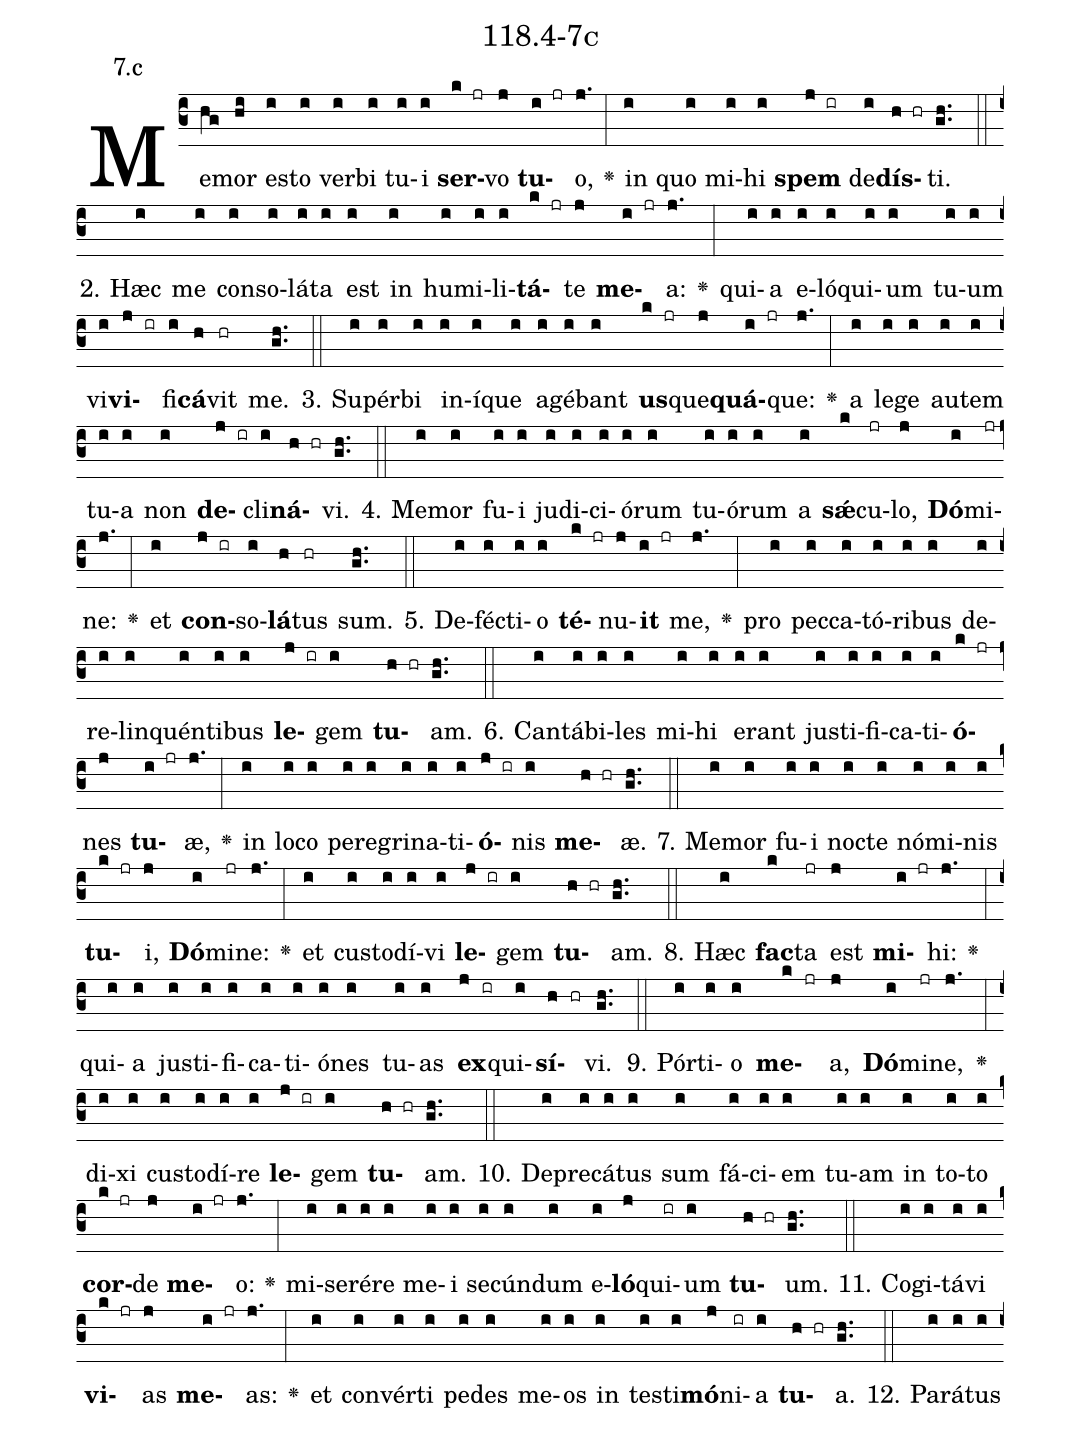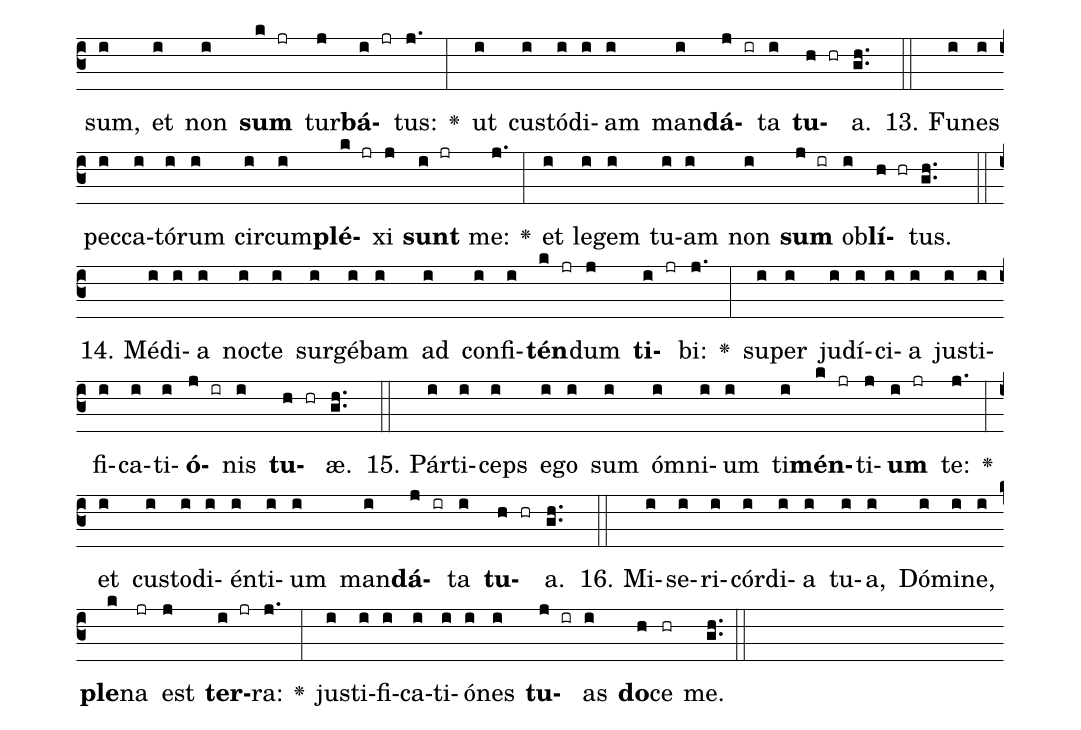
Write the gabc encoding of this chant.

name: 118.4-7c;
annotation: 7.c;
%%
(c3)Me(hg)mor(hi) es(i)to(i) ver(i)bi(i) tu(i)i(i) <b>ser</b>(k jr)vo(j) <b>tu</b>(i jr)o,(j.) <v>\greheightstar</v>(:) in(i) quo(i) mi(i)hi(i) <b>spem</b>(j ir) de(i)<b>dís</b>(h hr)ti.(gh..) (::)
2. Hæc(i) me(i) con(i)so(i)lá(i)ta(i) est(i) in(i) hu(i)mi(i)li(i)<b>tá</b>(k jr)te(j) <b>me</b>(i jr)a:(j.) <v>\greheightstar</v>(:) qui(i)a(i) e(i)ló(i)qui(i)um(i) tu(i)um(i) vi(i)<b>vi</b>(j ir)fi(i)<b>cá</b>(h)vit(hr) me.(gh..) (::)
3. Su(i)pér(i)bi(i) in(i)í(i)que(i) a(i)gé(i)bant(i) <b>us</b>(k jr)que(j)<b>quá</b>(i jr)que:(j.) <v>\greheightstar</v>(:) a(i) le(i)ge(i) au(i)tem(i) tu(i)a(i) non(i) <b>de</b>(j ir)cli(i)<b>ná</b>(h hr)vi.(gh..) (::)
4. Me(i)mor(i) fu(i)i(i) ju(i)di(i)ci(i)ó(i)rum(i) tu(i)ó(i)rum(i) a(i) <b>sǽ</b>(k)cu(jr)lo,(j) <b>Dó</b>(i)mi(jr)ne:(j.) <v>\greheightstar</v>(:) et(i) <b>con</b>(j ir)so(i)<b>lá</b>(h)tus(hr) sum.(gh..) (::)
5. De(i)féc(i)ti(i)o(i) <b>té</b>(k jr)nu(j)<b>it</b>(i jr) me,(j.) <v>\greheightstar</v>(:) pro(i) pec(i)ca(i)tó(i)ri(i)bus(i) de(i)re(i)lin(i)quén(i)ti(i)bus(i) <b>le</b>(j ir)gem(i) <b>tu</b>(h hr)am.(gh..) (::)
6. Can(i)tá(i)bi(i)les(i) mi(i)hi(i) e(i)rant(i) jus(i)ti(i)fi(i)ca(i)ti(i)<b>ó</b>(k jr)nes(j) <b>tu</b>(i jr)æ,(j.) <v>\greheightstar</v>(:) in(i) lo(i)co(i) per(i)e(i)gri(i)na(i)ti(i)<b>ó</b>(j ir)nis(i) <b>me</b>(h hr)æ.(gh..) (::)
7. Me(i)mor(i) fu(i)i(i) noc(i)te(i) nó(i)mi(i)nis(i) <b>tu</b>(k jr)i,(j) <b>Dó</b>(i)mi(jr)ne:(j.) <v>\greheightstar</v>(:) et(i) cus(i)to(i)dí(i)vi(i) <b>le</b>(j ir)gem(i) <b>tu</b>(h hr)am.(gh..) (::)
8. Hæc(i) <b>fac</b>(k)ta(jr) est(j) <b>mi</b>(i jr)hi:(j.) <v>\greheightstar</v>(:) qui(i)a(i) jus(i)ti(i)fi(i)ca(i)ti(i)ó(i)nes(i) tu(i)as(i) <b>ex</b>(j ir)qui(i)<b>sí</b>(h hr)vi.(gh..) (::)
9. Pór(i)ti(i)o(i) <b>me</b>(k jr)a,(j) <b>Dó</b>(i)mi(jr)ne,(j.) <v>\greheightstar</v>(:) di(i)xi(i) cus(i)to(i)dí(i)re(i) <b>le</b>(j ir)gem(i) <b>tu</b>(h hr)am.(gh..) (::)
10. De(i)pre(i)cá(i)tus(i) sum(i) fá(i)ci(i)em(i) tu(i)am(i) in(i) to(i)to(i) <b>cor</b>(k jr)de(j) <b>me</b>(i jr)o:(j.) <v>\greheightstar</v>(:) mi(i)se(i)ré(i)re(i) me(i)i(i) se(i)cún(i)dum(i) e(i)<b>ló</b>(j)qui(ir)um(i) <b>tu</b>(h hr)um.(gh..) (::)
11. Co(i)gi(i)tá(i)vi(i) <b>vi</b>(k jr)as(j) <b>me</b>(i jr)as:(j.) <v>\greheightstar</v>(:) et(i) con(i)vér(i)ti(i) pe(i)des(i) me(i)os(i) in(i) tes(i)ti(i)<b>mó</b>(j)ni(ir)a(i) <b>tu</b>(h hr)a.(gh..) (::)
12. Pa(i)rá(i)tus(i) sum,(i) et(i) non(i) <b>sum</b>(k jr) tur(j)<b>bá</b>(i jr)tus:(j.) <v>\greheightstar</v>(:) ut(i) cus(i)tó(i)di(i)am(i) man(i)<b>dá</b>(j ir)ta(i) <b>tu</b>(h hr)a.(gh..) (::)
13. Fu(i)nes(i) pec(i)ca(i)tó(i)rum(i) cir(i)cum(i)<b>plé</b>(k jr)xi(j) <b>sunt</b>(i jr) me:(j.) <v>\greheightstar</v>(:) et(i) le(i)gem(i) tu(i)am(i) non(i) <b>sum</b>(j ir) ob(i)<b>lí</b>(h hr)tus.(gh..) (::)
14. Mé(i)di(i)a(i) noc(i)te(i) sur(i)gé(i)bam(i) ad(i) con(i)fi(i)<b>tén</b>(k jr)dum(j) <b>ti</b>(i jr)bi:(j.) <v>\greheightstar</v>(:) su(i)per(i) ju(i)dí(i)ci(i)a(i) jus(i)ti(i)fi(i)ca(i)ti(i)<b>ó</b>(j ir)nis(i) <b>tu</b>(h hr)æ.(gh..) (::)
15. Pár(i)ti(i)ceps(i) e(i)go(i) sum(i) óm(i)ni(i)um(i) ti(i)<b>mén</b>(k jr)ti(j)<b>um</b>(i jr) te:(j.) <v>\greheightstar</v>(:) et(i) cus(i)to(i)di(i)én(i)ti(i)um(i) man(i)<b>dá</b>(j ir)ta(i) <b>tu</b>(h hr)a.(gh..) (::)
16. Mi(i)se(i)ri(i)cór(i)di(i)a(i) tu(i)a,(i) Dó(i)mi(i)ne,(i) <b>ple</b>(k)na(jr) est(j) <b>ter</b>(i jr)ra:(j.) <v>\greheightstar</v>(:) jus(i)ti(i)fi(i)ca(i)ti(i)ó(i)nes(i) <b>tu</b>(j ir)as(i) <b>do</b>(h)ce(hr) me.(gh..) (::)
